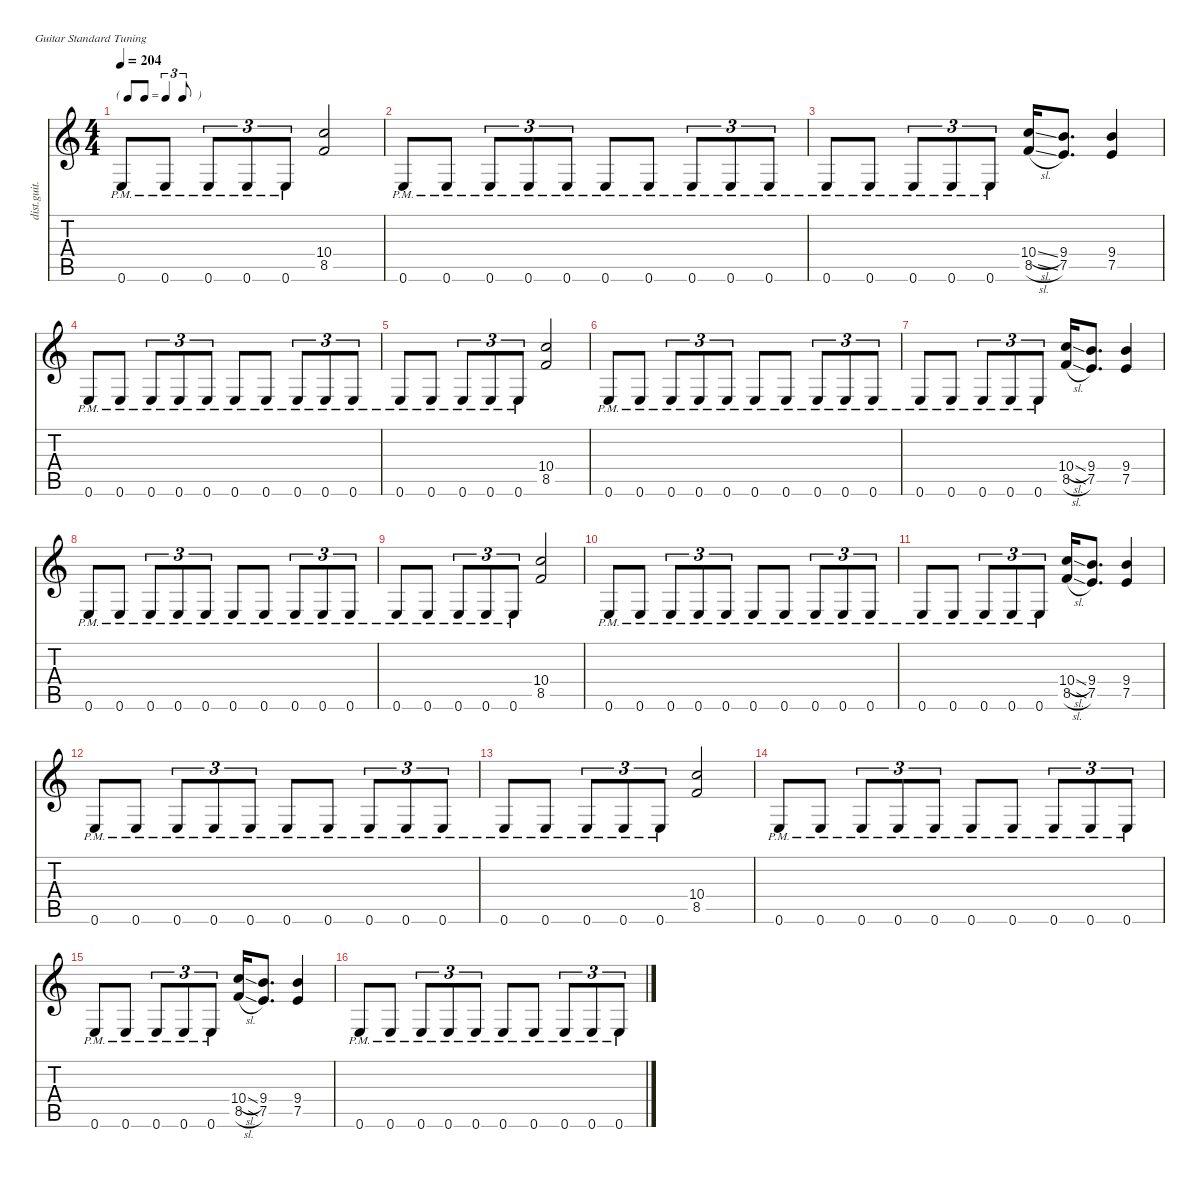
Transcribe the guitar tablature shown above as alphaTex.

\defaultSystemsLayout 4
\hideDynamics
\bracketExtendMode nobrackets
\otherSystemsTrackNameOrientation horizontal
\track ("Guitar 2" "dist.guit.") {defaultSystemsLayout 8 instrument distortionguitar}
\staff {score tabs}
\tuning (E4 B3 G3 D3 A2 E2)
\ts (4 4)
\tf triplet8th
\tempo 204
\clef g2
\ks aminor
0.6{pm}.8{dy f beam Up} 0.6{pm}.8{beam Up} 0.6{pm}.8{tu (3 2) beam Up} 0.6{pm}.8{tu (3 2) beam Up} 0.6{pm}.8{tu (3 2) beam Up} (10.4 8.5).2{beam Up} |
0.6{pm}.8{beam Up} 0.6{pm}.8{beam Up} 0.6{pm}.8{tu (3 2) beam Up} 0.6{pm}.8{tu (3 2) beam Up} 0.6{pm}.8{tu (3 2) beam Up} 0.6{pm}.8{beam Up} 0.6{pm}.8{beam Up} 0.6{pm}.8{tu (3 2) beam Up} 0.6{pm}.8{tu (3 2) beam Up} 0.6{pm}.8{tu (3 2) beam Up} |
0.6{pm}.8{beam Up} 0.6{pm}.8{beam Up} 0.6{pm}.8{tu (3 2) beam Up} 0.6{pm}.8{tu (3 2) beam Up} 0.6{pm}.8{tu (3 2) beam Up} (10.4{sl} 8.5{sl}).16{beam Up} (9.4 7.5).8{d beam Up} (9.4 7.5).4{beam Up} |
0.6{pm}.8{beam Up} 0.6{pm}.8{beam Up} 0.6{pm}.8{tu (3 2) beam Up} 0.6{pm}.8{tu (3 2) beam Up} 0.6{pm}.8{tu (3 2) beam Up} 0.6{pm}.8{beam Up} 0.6{pm}.8{beam Up} 0.6{pm}.8{tu (3 2) beam Up} 0.6{pm}.8{tu (3 2) beam Up} 0.6{pm}.8{tu (3 2) beam Up} |
0.6{pm}.8{beam Up} 0.6{pm}.8{beam Up} 0.6{pm}.8{tu (3 2) beam Up} 0.6{pm}.8{tu (3 2) beam Up} 0.6{pm}.8{tu (3 2) beam Up} (10.4 8.5).2{beam Up} |
0.6{pm}.8{beam Up} 0.6{pm}.8{beam Up} 0.6{pm}.8{tu (3 2) beam Up} 0.6{pm}.8{tu (3 2) beam Up} 0.6{pm}.8{tu (3 2) beam Up} 0.6{pm}.8{beam Up} 0.6{pm}.8{beam Up} 0.6{pm}.8{tu (3 2) beam Up} 0.6{pm}.8{tu (3 2) beam Up} 0.6{pm}.8{tu (3 2) beam Up} |
0.6{pm}.8{beam Up} 0.6{pm}.8{beam Up} 0.6{pm}.8{tu (3 2) beam Up} 0.6{pm}.8{tu (3 2) beam Up} 0.6{pm}.8{tu (3 2) beam Up} (10.4{sl} 8.5{sl}).16{beam Up} (9.4 7.5).8{d beam Up} (9.4 7.5).4{beam Up} |
0.6{pm}.8{beam Up} 0.6{pm}.8{beam Up} 0.6{pm}.8{tu (3 2) beam Up} 0.6{pm}.8{tu (3 2) beam Up} 0.6{pm}.8{tu (3 2) beam Up} 0.6{pm}.8{beam Up} 0.6{pm}.8{beam Up} 0.6{pm}.8{tu (3 2) beam Up} 0.6{pm}.8{tu (3 2) beam Up} 0.6{pm}.8{tu (3 2) beam Up} |
0.6{pm}.8{beam Up} 0.6{pm}.8{beam Up} 0.6{pm}.8{tu (3 2) beam Up} 0.6{pm}.8{tu (3 2) beam Up} 0.6{pm}.8{tu (3 2) beam Up} (10.4 8.5).2{beam Up} |
0.6{pm}.8{beam Up} 0.6{pm}.8{beam Up} 0.6{pm}.8{tu (3 2) beam Up} 0.6{pm}.8{tu (3 2) beam Up} 0.6{pm}.8{tu (3 2) beam Up} 0.6{pm}.8{beam Up} 0.6{pm}.8{beam Up} 0.6{pm}.8{tu (3 2) beam Up} 0.6{pm}.8{tu (3 2) beam Up} 0.6{pm}.8{tu (3 2) beam Up} |
0.6{pm}.8{beam Up} 0.6{pm}.8{beam Up} 0.6{pm}.8{tu (3 2) beam Up} 0.6{pm}.8{tu (3 2) beam Up} 0.6{pm}.8{tu (3 2) beam Up} (10.4{sl} 8.5{sl}).16{beam Up} (9.4 7.5).8{d beam Up} (9.4 7.5).4{beam Up} |
0.6{pm}.8{beam Up} 0.6{pm}.8{beam Up} 0.6{pm}.8{tu (3 2) beam Up} 0.6{pm}.8{tu (3 2) beam Up} 0.6{pm}.8{tu (3 2) beam Up} 0.6{pm}.8{beam Up} 0.6{pm}.8{beam Up} 0.6{pm}.8{tu (3 2) beam Up} 0.6{pm}.8{tu (3 2) beam Up} 0.6{pm}.8{tu (3 2) beam Up} |
0.6{pm}.8{beam Up} 0.6{pm}.8{beam Up} 0.6{pm}.8{tu (3 2) beam Up} 0.6{pm}.8{tu (3 2) beam Up} 0.6{pm}.8{tu (3 2) beam Up} (10.4 8.5).2{beam Up} |
0.6{pm}.8{beam Up} 0.6{pm}.8{beam Up} 0.6{pm}.8{tu (3 2) beam Up} 0.6{pm}.8{tu (3 2) beam Up} 0.6{pm}.8{tu (3 2) beam Up} 0.6{pm}.8{beam Up} 0.6{pm}.8{beam Up} 0.6{pm}.8{tu (3 2) beam Up} 0.6{pm}.8{tu (3 2) beam Up} 0.6{pm}.8{tu (3 2) beam Up} |
0.6{pm}.8{beam Up} 0.6{pm}.8{beam Up} 0.6{pm}.8{tu (3 2) beam Up} 0.6{pm}.8{tu (3 2) beam Up} 0.6{pm}.8{tu (3 2) beam Up} (10.4{sl} 8.5{sl}).16{beam Up} (9.4 7.5).8{d beam Up} (9.4 7.5).4{beam Up} |
0.6{pm}.8{beam Up} 0.6{pm}.8{beam Up} 0.6{pm}.8{tu (3 2) beam Up} 0.6{pm}.8{tu (3 2) beam Up} 0.6{pm}.8{tu (3 2) beam Up} 0.6{pm}.8{beam Up} 0.6{pm}.8{beam Up} 0.6{pm}.8{tu (3 2) beam Up} 0.6{pm}.8{tu (3 2) beam Up} 0.6{pm}.8{tu (3 2) beam Up}
